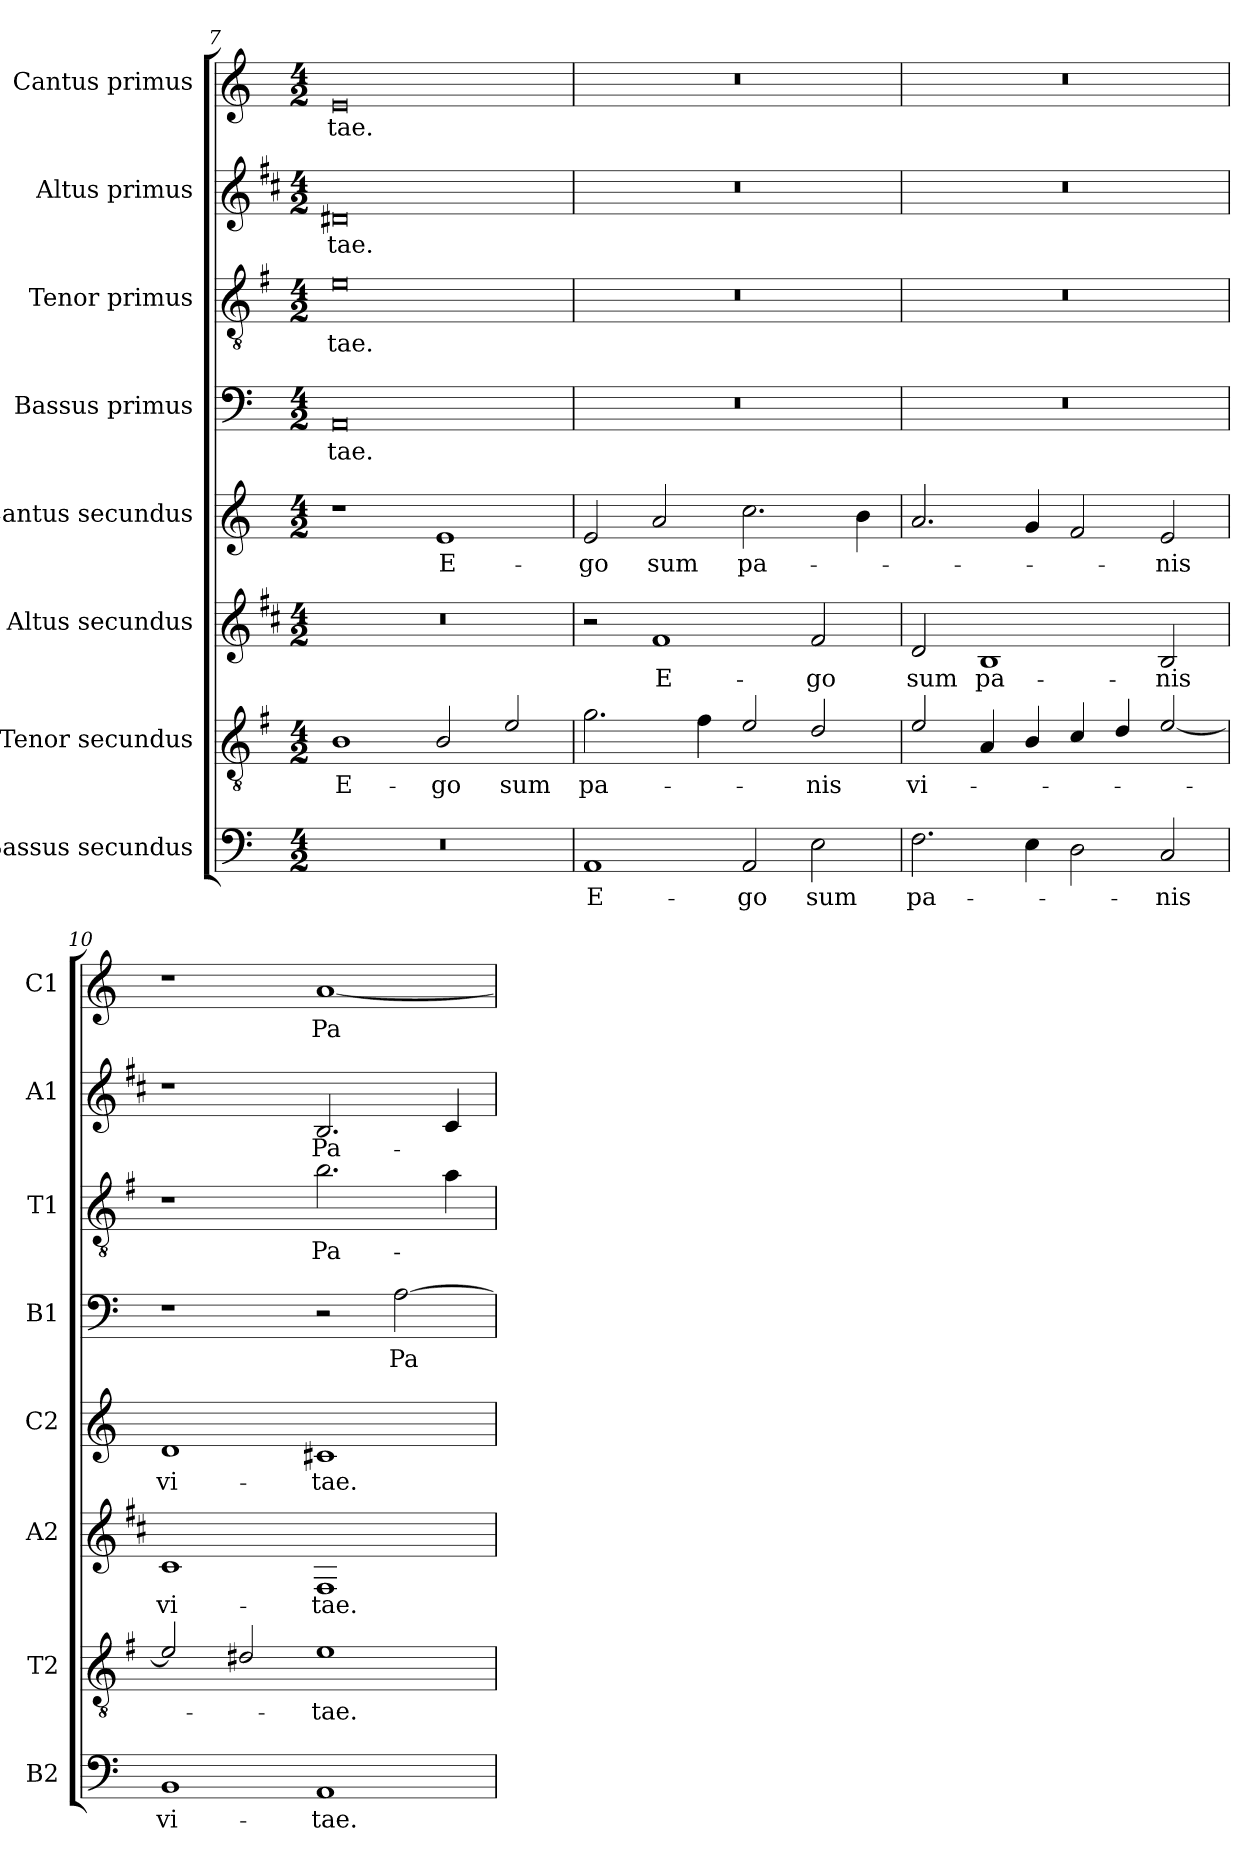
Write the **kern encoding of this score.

**kern	**text	**kern	**text	**kern	**text	**kern	**text	**kern	**text	**kern	**text	**kern	**text	**kern	**text
*part8	*part8	*part7	*part7	*part6	*part6	*part5	*part5	*part4	*part4	*part3	*part3	*part2	*part2	*part1	*part1
*staff8	*staff8	*staff7	*staff7	*staff6	*staff6	*staff5	*staff5	*staff4	*staff4	*staff3	*staff3	*staff2	*staff2	*staff1	*staff1
*I"Bassus secundus	*	*I"Tenor secundus	*	*I"Altus secundus	*	*I"Cantus secundus	*	*I"Bassus primus	*	*I"Tenor primus	*	*I"Altus primus	*	*I"Cantus primus	*
*I'B2	*	*I'T2	*	*I'A2	*	*I'C2	*	*I'B1	*	*I'T1	*	*I'A1	*	*I'C1	*
*clefF4	*	*clefGv2	*	*clefG2	*	*clefG2	*	*clefF4	*	*clefGv2	*	*clefG2	*	*clefG2	*
*	*	*ITrd4c7	*	*ITrd1c2	*	*	*	*	*	*ITrd4c7	*	*ITrd1c2	*	*	*
*k[]	*	*k[]	*	*k[]	*	*k[]	*	*k[]	*	*k[]	*	*k[]	*	*k[]	*
*C:	*	*C:	*	*C:	*	*C:	*	*C:	*	*C:	*	*C:	*	*C:	*
*M4/2	*	*M4/2	*	*M4/2	*	*M4/2	*	*M4/2	*	*M4/2	*	*M4/2	*	*M4/2	*
=7	=7	=7	=7	=7	=7	=7	=7	=7	=7	=7	=7	=7	=7	=7	=7
!	!	!	!LO:LY:b	!	!	!	!	!	!LO:LY:b	!	!LO:LY:b	!	!LO:LY:b	!	!LO:LY:b
0r	.	1E	E-	0r	.	1r	.	0AA	-tae.	0A	-tae.	0c#X	-tae.	0e	-tae.
!	!	!	!LO:LY:b	!	!	!	!LO:LY:b	!	!	!	!	!	!	!	!
.	.	2E/	-go	.	.	1e	E-	.	.	.	.	.	.	.	.
!	!	!	!LO:LY:b	!	!	!	!	!	!	!	!	!	!	!	!
.	.	2A/	sum	.	.	.	.	.	.	.	.	.	.	.	.
=8	=8	=8	=8	=8	=8	=8	=8	=8	=8	=8	=8	=8	=8	=8	=8
!	!LO:LY:b	!	!LO:LY:b	!	!	!	!LO:LY:b	!	!	!	!	!	!	!	!
1AA	E-	2.c\	pa-	2r	.	2e/	-go	0r	.	0r	.	0r	.	0r	.
!	!	!	!	!	!LO:LY:b	!	!LO:LY:b	!	!	!	!	!	!	!	!
.	.	.	.	1e	E-	2a/	sum	.	.	.	.	.	.	.	.
.	.	4B\	.	.	.	.	.	.	.	.	.	.	.	.	.
!	!LO:LY:b	!	!	!	!	!	!LO:LY:b	!	!	!	!	!	!	!	!
2AA/	-go	2A/	.	.	.	2.cc\	pa-	.	.	.	.	.	.	.	.
!	!LO:LY:b	!	!LO:LY:b	!	!LO:LY:b	!	!	!	!	!	!	!	!	!	!
2E\	sum	2G/	-nis	2e/	-go	.	.	.	.	.	.	.	.	.	.
.	.	.	.	.	.	4b\	.	.	.	.	.	.	.	.	.
=9	=9	=9	=9	=9	=9	=9	=9	=9	=9	=9	=9	=9	=9	=9	=9
!	!LO:LY:b	!	!LO:LY:b	!	!LO:LY:b	!	!	!	!	!	!	!	!	!	!
2.F\	pa-	2A/	vi-	2c/	sum	2.a/	.	0r	.	0r	.	0r	.	0r	.
!	!	!	!	!	!LO:LY:b	!	!	!	!	!	!	!	!	!	!
.	.	4D/	.	1A	pa-	.	.	.	.	.	.	.	.	.	.
4E\	.	4E/	.	.	.	4g/	.	.	.	.	.	.	.	.	.
2D\	.	4F/	.	.	.	2f/	.	.	.	.	.	.	.	.	.
.	.	4G/	.	.	.	.	.	.	.	.	.	.	.	.	.
!	!LO:LY:b	!	!	!	!LO:LY:b	!	!LO:LY:b	!	!	!	!	!	!	!	!
2C/	-nis	[2A/	.	2A/	-nis	2e/	-nis	.	.	.	.	.	.	.	.
!!LO:PB:g=z
=10	=10	=10	=10	=10	=10	=10	=10	=10	=10	=10	=10	=10	=10	=10	=10
!	!LO:LY:b	!	!	!	!LO:LY:b	!	!LO:LY:b	!	!	!	!	!	!	!	!
1BB	vi-	2A/]	.	1B	vi-	1d	vi-	1r	.	1r	.	1r	.	1r	.
.	.	2G#X/	.	.	.	.	.	.	.	.	.	.	.	.	.
!	!LO:LY:b	!	!LO:LY:b	!	!LO:LY:b	!	!LO:LY:b	!	!	!	!LO:LY:b	!	!LO:LY:b	!	!LO:LY:b
1AA	-tae.	1A	-tae.	1E	-tae.	1c#X	-tae.	2r	.	2.e\	Pa-	2.A/	Pa-	[1a	Pa-
!	!	!	!	!	!	!	!	!	!LO:LY:b	!	!	!	!	!	!
.	.	.	.	.	.	.	.	[2A\	Pa-	.	.	.	.	.	.
.	.	.	.	.	.	.	.	.	.	4d\	.	4B/	.	.	.
=	=	=	=	=	=	=	=	=	=	=	=	=	=	=	=
*-	*-	*-	*-	*-	*-	*-	*-	*-	*-	*-	*-	*-	*-	*-	*-
